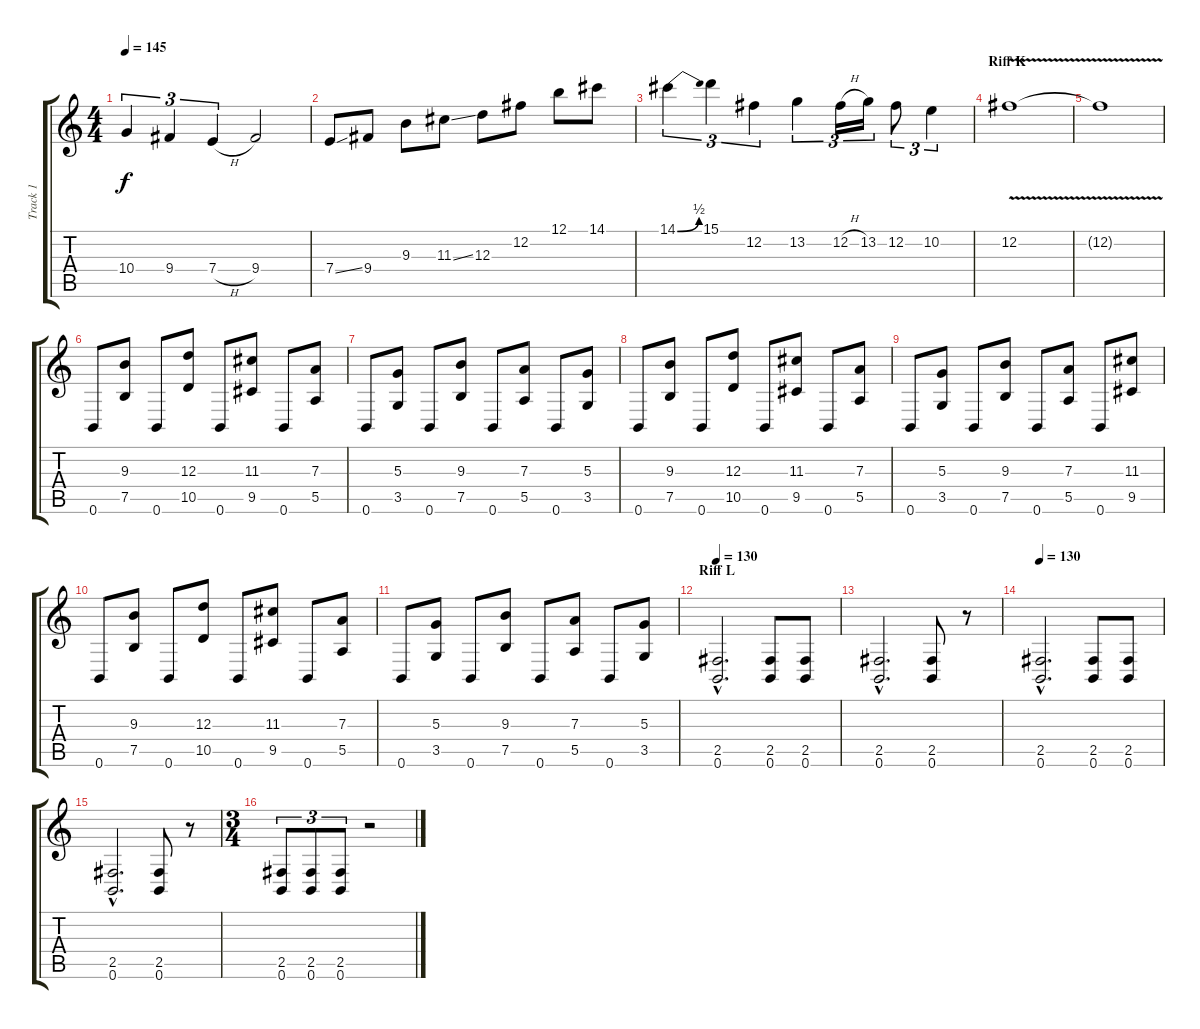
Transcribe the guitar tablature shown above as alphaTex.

\track ("Track 1" "Track 1") {instrument overdrivenguitar}
\staff {score tabs}
\tuning (B3 Gb3 D3 A2 E2 B1) {hide}
\ts (4 4)
\tempo 145
\clef g2
\ks c
10.4.4{tu (3 2) dy f} 9.4.4{tu (3 2)} 7.4{h}.4{tu (3 2)} 9.4.2 |
7.4{ss}.8 9.4.8 9.3.8 11.3{ss}.8 12.3.8 12.2.8 12.1.8 14.1.8 |
14.1{be (bend 0 0 60 2)}.4{tu (3 2)} 15.1.4{tu (3 2)} 12.2.4{tu (3 2)} 13.2.4{tu (3 2)} 12.2{h}.16{tu (3 2)} 13.2.16{tu (3 2)} 12.2.8{tu (3 2)} 10.2.4{tu (3 2)} |
\section ("" "Riff K")
12.2{v}.1 |
12.2{t}.1 |
0.6.8 (9.3 7.5).8 0.6.8 (12.3 10.5).8 0.6.8 (11.3 9.5).8 0.6.8 (7.3 5.5).8 |
0.6.8 (5.3 3.5).8 0.6.8 (9.3 7.5).8 0.6.8 (7.3 5.5).8 0.6.8 (5.3 3.5).8 |
0.6.8 (9.3 7.5).8 0.6.8 (12.3 10.5).8 0.6.8 (11.3 9.5).8 0.6.8 (7.3 5.5).8 |
0.6.8 (5.3 3.5).8 0.6.8 (9.3 7.5).8 0.6.8 (7.3 5.5).8 0.6.8 (11.3 9.5).8 |
0.6.8 (9.3 7.5).8 0.6.8 (12.3 10.5).8 0.6.8 (11.3 9.5).8 0.6.8 (7.3 5.5).8 |
0.6.8 (5.3 3.5).8 0.6.8 (9.3 7.5).8 0.6.8 (7.3 5.5).8 0.6.8 (5.3 3.5).8 |
\section ("" "Riff L")
\tempo 130
(2.5{hac} 0.6{hac}).2{d} (2.5 0.6).8 (2.5 0.6).8 |
(2.5{hac} 0.6{hac}).2{d} (2.5 0.6).8 r.8 |
\tempo 130
(2.5{hac} 0.6{hac}).2{d} (2.5 0.6).8 (2.5 0.6).8 |
(2.5{hac} 0.6{hac}).2{d} (2.5 0.6).8 r.8 |
\ts (3 4)
(2.5 0.6).8{tu (3 2)} (2.5 0.6).8{tu (3 2)} (2.5 0.6).8{tu (3 2)} r.2
